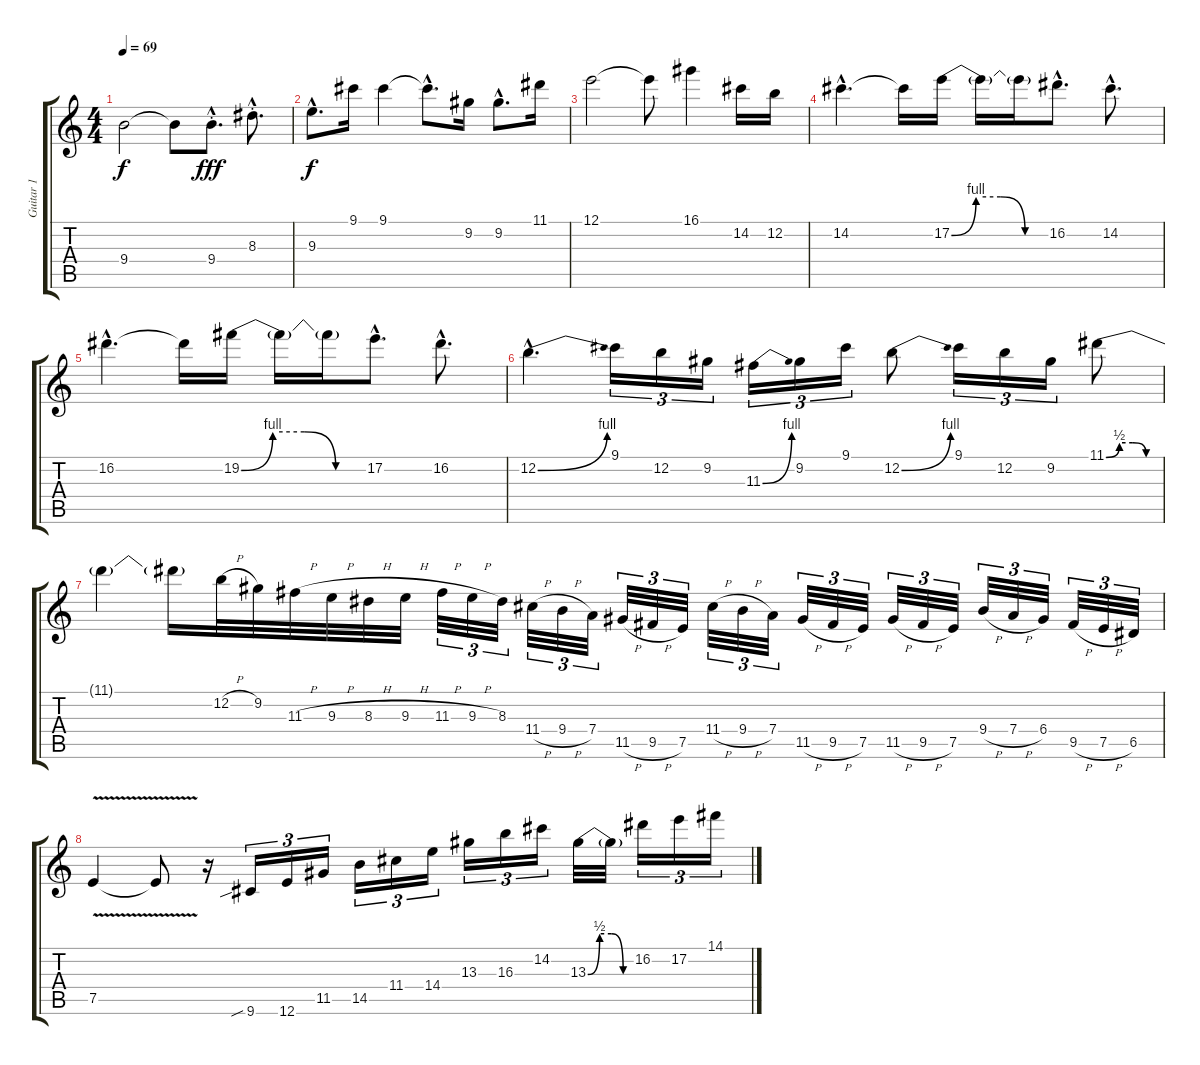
\track ("Guitar 1" "Guitar 1") {instrument distortionguitar}
\staff {score tabs}
\tuning (E4 B3 G3 D3 A2 E2) {hide}
\ts (4 4)
\tempo 69
\clef g2
\ks c
9.4.2{dy f} 9.4{t}.8 9.4{hac st}.8{d dy fff} 8.3{hac st}.8{d} |
9.3{hac}.8{d dy f} 9.1.16 9.1.4 9.1{hac t}.8{d} 9.2.16 9.2{hac}.8{d} 11.1.16 |
12.1.2 12.1{t}.8 16.1.4 14.2.16 12.2.16 |
14.2{hac}.4{d} 14.2{t}.16 17.2{be (custom 0 0 15 4 30 4 45 0 60 0)}.16 17.2{t}.16 17.2{t}.16 16.2{hac}.8{d} 14.2{hac}.8{d} |
16.2{hac}.4{d} 16.2{t}.16 19.2{be (custom 0 0 15 4 30 4 45 0 60 0)}.16 19.2{t}.16 19.2{t}.16 17.2{hac}.8{d} 16.2{hac}.8{d} |
12.2{be (bend 0 0 60 4) hac}.4{d volume 16} 9.1.16{tu (3 2)} 12.2.16{tu (3 2)} 9.2.16{tu (3 2)} 11.3{be (bend 0 0 60 4)}.16{tu (3 2)} 9.2.16{tu (3 2)} 9.1.16{tu (3 2)} 12.2{be (bend 0 0 60 4)}.8 9.1.16{tu (3 2)} 12.2.16{tu (3 2)} 9.2.16{tu (3 2)} 11.1{be (custom 0 0 15 2 30 2 45 0 60 0)}.8 |
11.1{t}.4 11.1{t}.16 12.2{h}.32 9.2.32 11.3{h}.32 9.3{h}.32 8.3{h}.32 9.3{h}.32 11.3{h}.32{tu (3 2)} 9.3{h}.32{tu (3 2)} 8.3.32{tu (3 2)} 11.4{h}.32{tu (3 2)} 9.4{h}.32{tu (3 2)} 7.4.32{tu (3 2)} 11.5{h}.32{tu (3 2)} 9.5{h}.32{tu (3 2)} 7.5.32{tu (3 2)} 11.4{h}.32{tu (3 2)} 9.4{h}.32{tu (3 2)} 7.4.32{tu (3 2)} 11.5{h}.32{tu (3 2)} 9.5{h}.32{tu (3 2)} 7.5.32{tu (3 2)} 11.5{h}.32{tu (3 2)} 9.5{h}.32{tu (3 2)} 7.5.32{tu (3 2)} 9.4{h}.32{tu (3 2)} 7.4{h}.32{tu (3 2)} 6.4.32{tu (3 2)} 9.5{h}.32{tu (3 2)} 7.5{h}.32{tu (3 2)} 6.5.32{tu (3 2)} |
7.5{v}.4 7.5{t}.8 r.16 9.6{sib}.16{tu (3 2)} 12.6.16{tu (3 2)} 11.5.16{tu (3 2)} 14.5.16{tu (3 2)} 11.4.16{tu (3 2)} 14.4.16{tu (3 2)} 13.3.16{tu (3 2)} 16.3.16{tu (3 2)} 14.2.16{tu (3 2)} 13.3{be (custom 0 0 15 2 30 2 45 0 60 0)}.32 13.3{t}.32 16.2.16{tu (3 2)} 17.2.16{tu (3 2)} 14.1.16{tu (3 2)}
